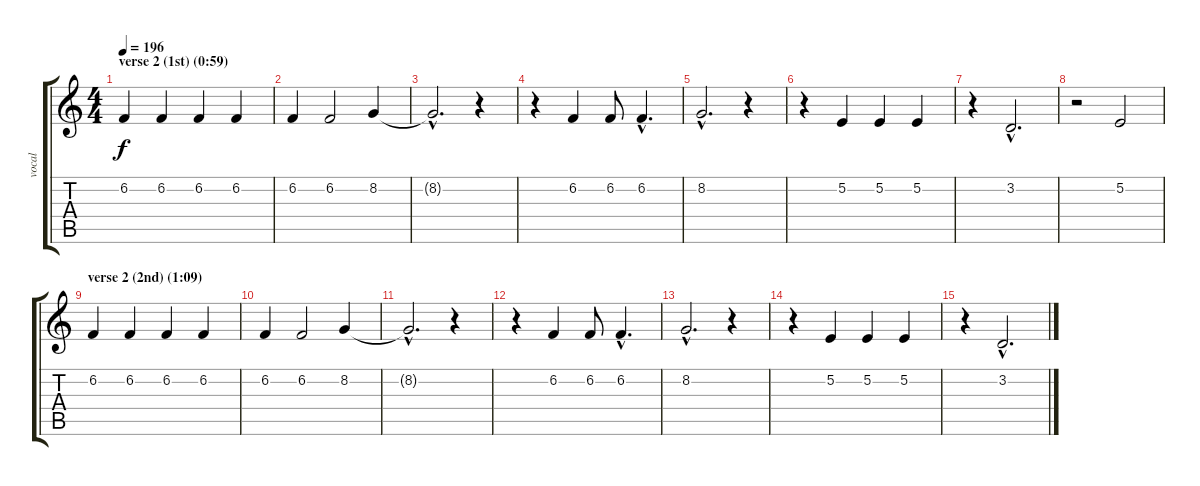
\track ("vocal" "vocal") {instrument stringensemble1}
\staff {score tabs}
\tuning (E4 B3 G3 D3 A2 E2) {hide}
\ts (4 4)
\section ("" "verse 2 (1st) (0:59)")
\tempo 196
\clef g2
\ks c
6.2.4{dy f} 6.2.4 6.2.4 6.2.4 |
6.2.4 6.2.2 8.2.4 |
8.2{hac t}.2{d} r.4 |
r.4 6.2.4 6.2.8 6.2{hac}.4{d} |
8.2{hac}.2{d} r.4 |
r.4 5.2.4 5.2.4 5.2.4 |
r.4 3.2{hac}.2{d} |
r.2 5.2.2 |
\section ("" "verse 2 (2nd) (1:09)")
6.2.4 6.2.4 6.2.4 6.2.4 |
6.2.4 6.2.2 8.2.4 |
8.2{hac t}.2{d} r.4 |
r.4 6.2.4 6.2.8 6.2{hac}.4{d} |
8.2{hac}.2{d} r.4 |
r.4 5.2.4 5.2.4 5.2.4 |
r.4 3.2{hac}.2{d}
